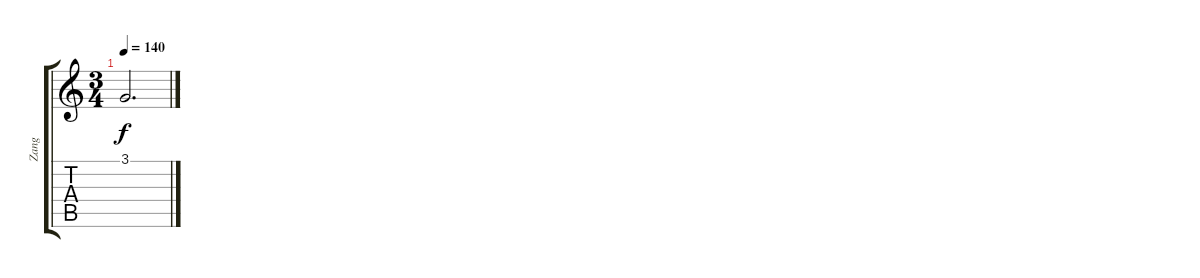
\track ("Zang" "Zang") {instrument pad1newage}
\staff {score tabs}
\tuning (E4 B3 G3 D3 A2 E2) {hide}
\ts (3 4)
\tempo 140
\clef g2
\ks c
3.1.2{d dy f}
